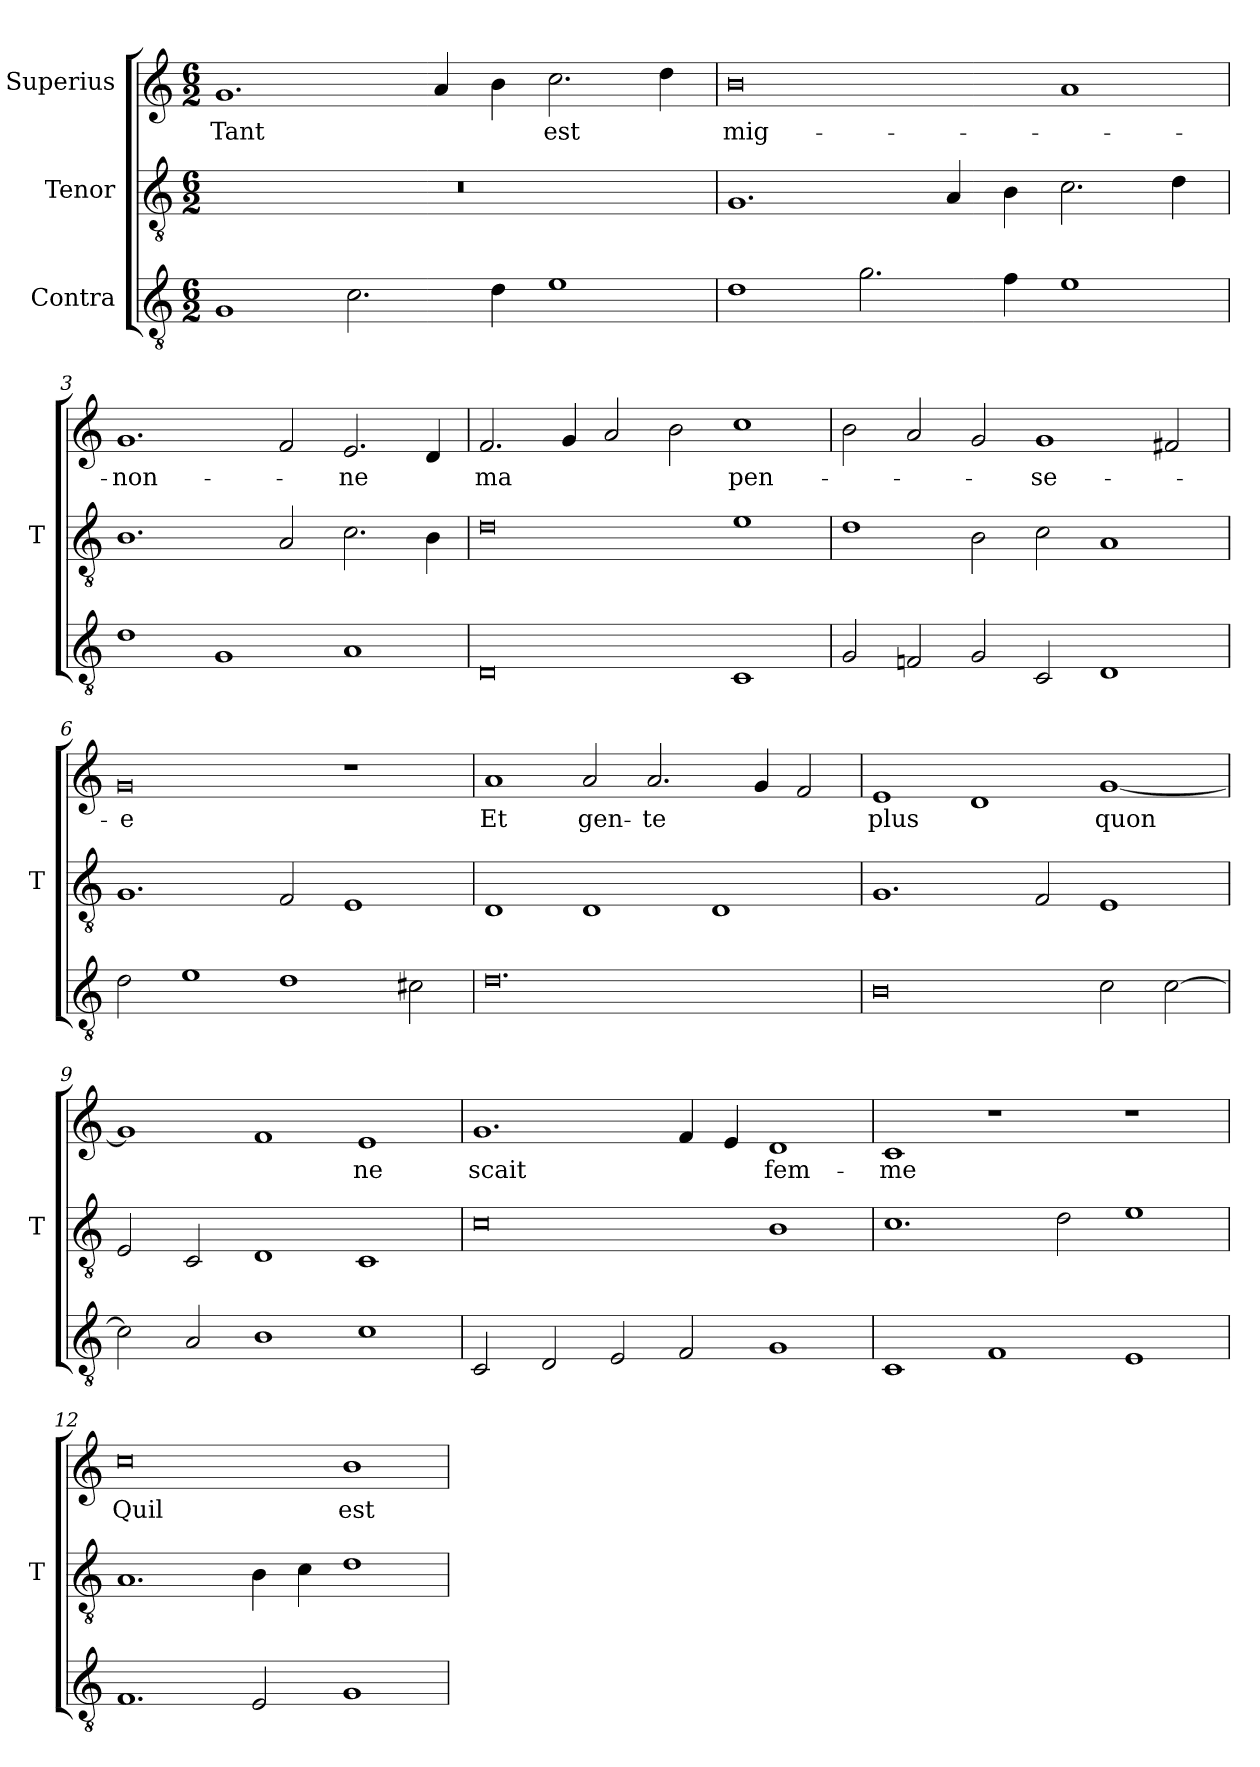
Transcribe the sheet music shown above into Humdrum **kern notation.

**kern	**kern	**kern	**text
*part3	*part2	*part1	*part1
*staff3	*staff2	*staff1	*staff1
*I"Contra	*I"Tenor	*I"Superius	*
*	*I'T	*	*
*clefGv2	*clefGv2	*clefG2	*
*M6/2	*M6/2	*M6/2	*
=1	=1	=1	=1
1G	0.r	1.g	-Tant
2.c	.	.	.
.	.	4a	.
4d	.	4b	.
1e	.	2.cc	-est
.	.	4dd	.
=2	=2	=2	=2
1d	1.G	0b	mig-
2.g	.	.	.
.	4A	.	.
4f	4B	.	.
1e	2.c	1a	.
.	4d	.	.
=3	=3	=3	=3
1d	1.B	1.g	-non-
1G	.	.	.
.	2A	2f	.
1A	2.c	2.e	-ne
.	4B	4d	.
=4	=4	=4	=4
0D	0d	2.f	-ma
.	.	4g	.
.	.	2a	.
.	.	2b	.
1C	1e	1cc	pen-
=5	=5	=5	=5
2G	1d	2b	.
2Fn	.	2a	.
2G	2B	2g	.
2C	2c	1g	-se-
1D	1A	.	.
.	.	2f#X	.
=6	=6	=6	=6
2d	1.G	0g	-e
1e	.	.	.
1d	2F	.	.
.	1E	1r	.
2c#X	.	.	.
=7	=7	=7	=7
0.d	1D	1a	-Et
.	1D	2a	gen-
.	.	2.a	-te
.	1D	.	.
.	.	4g	.
.	.	2f	.
=8	=8	=8	=8
0B	1.G	1e	-plus
.	.	1d	.
.	2F	.	.
2c	1E	[1g	-quon
[2c	.	.	.
=9	=9	=9	=9
2c]	2E	1g]	.
2A	2C	.	.
1B	1D	1f	.
1c	1C	1e	-ne
=10	=10	=10	=10
2C	0c	1.g	-scait
2D	.	.	.
2E	.	.	.
2F	.	4f	.
.	.	4e	.
1G	1B	1d	fem-
=11	=11	=11	=11
1C	1.c	1c	-me
1F	.	1r	.
.	2d	.	.
1E	1e	1r	.
=12	=12	=12	=12
1.F	1.A	0cc	-Quil
2E	4B	.	.
.	4c	.	.
1G	1d	1b	-est
=	=	=	=
*-	*-	*-	*-
